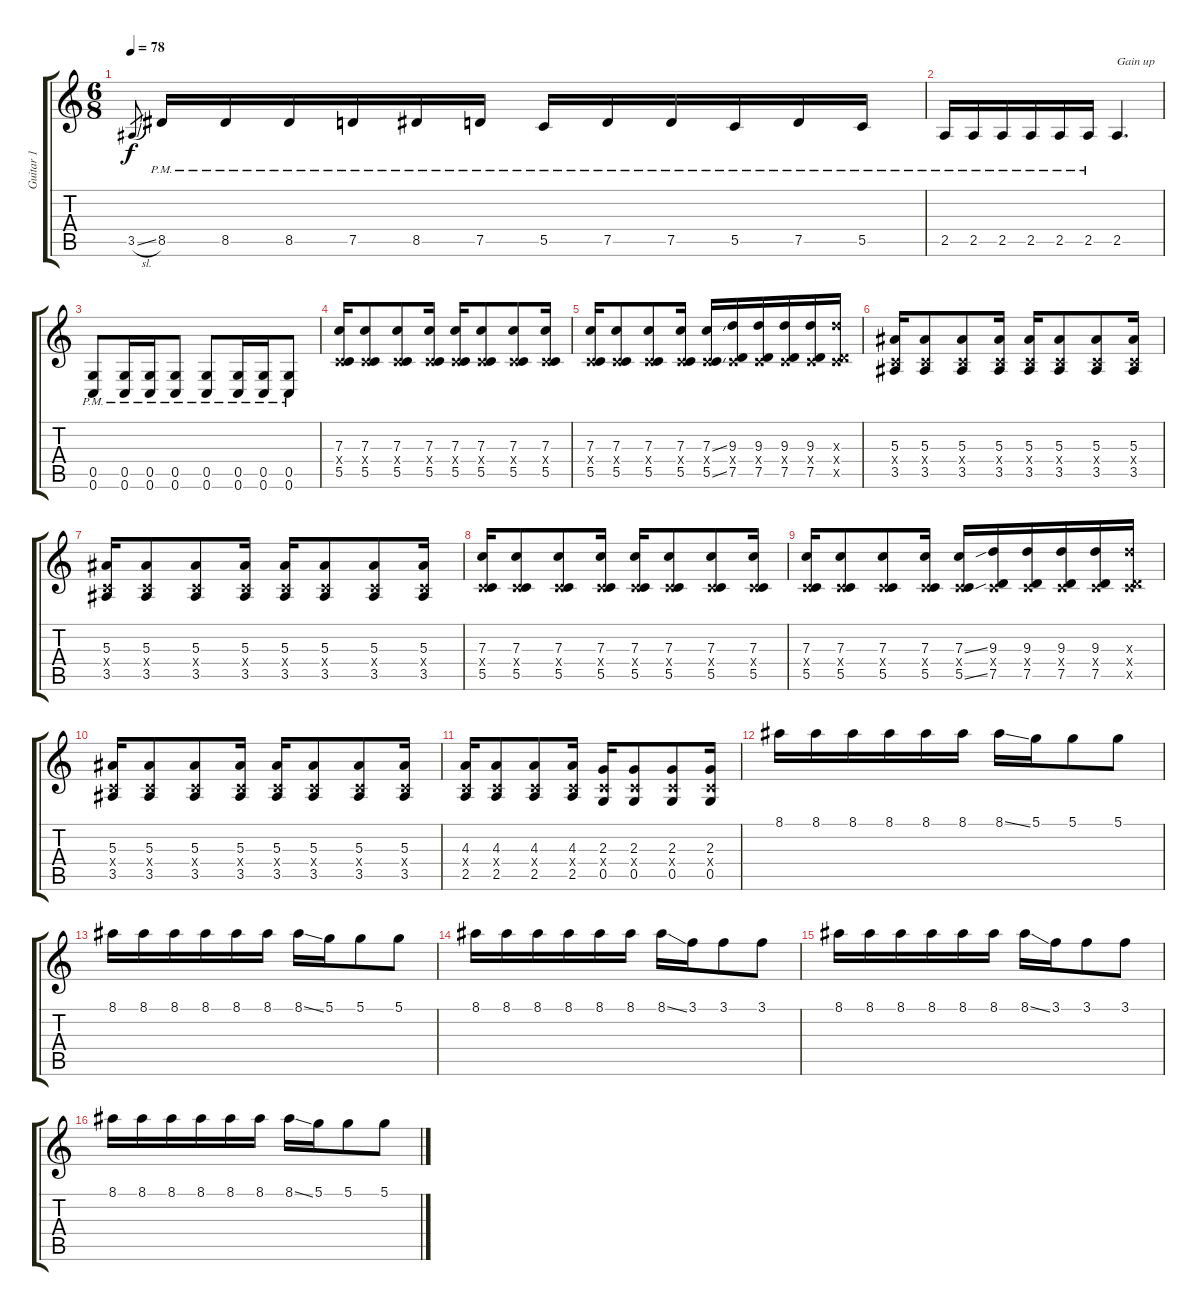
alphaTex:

\track ("Guitar 1" "Guitar 1") {instrument distortionguitar}
\staff {score tabs}
\tuning (D4 A3 F3 C3 G2 C2) {hide}
\ts (6 8)
\tempo 78
\clef g2
\ks c
3.5{sl}.8{gr dy f} 8.5{pm}.16 8.5{pm}.16 8.5{pm}.16 7.5{pm}.16 8.5{pm}.16 7.5{pm}.16 5.5{pm}.16 7.5{pm}.16 7.5{pm}.16 5.5{pm}.16 7.5{pm}.16 5.5{pm}.16 |
2.5{pm}.16 2.5{pm}.16 2.5{pm}.16 2.5{pm}.16 2.5{pm}.16 2.5{pm}.16 2.5.4{d txt "Gain up" instrument distortionguitar} |
(0.5{pm} 0.6{pm}).8 (0.5{pm} 0.6{pm}).16 (0.5{pm} 0.6{pm}).16 (0.5{pm} 0.6{pm}).8 (0.5{pm} 0.6{pm}).8 (0.5{pm} 0.6{pm}).16 (0.5{pm} 0.6{pm}).16 (0.5{pm} 0.6{pm}).8 |
(7.3 0.4{x} 5.5).16 (7.3 0.4{x} 5.5).8 (7.3 0.4{x} 5.5).8 (7.3 0.4{x} 5.5).16 (7.3 0.4{x} 5.5).16 (7.3 0.4{x} 5.5).8 (7.3 0.4{x} 5.5).8 (7.3 0.4{x} 5.5).16 |
(7.3 0.4{x} 5.5).16 (7.3 0.4{x} 5.5).8 (7.3 0.4{x} 5.5).8 (7.3 0.4{x} 5.5).16 (7.3{ss} 0.4{x} 5.5{ss}).16 (9.3 0.4{x} 7.5).16 (9.3 0.4{x} 7.5).16 (9.3 0.4{x} 7.5).16 (9.3 0.4{x} 7.5).16 (9.3{x} 0.4{x} 7.5{x}).16 |
(5.3 0.4{x} 3.5).16 (5.3 0.4{x} 3.5).8 (5.3 0.4{x} 3.5).8 (5.3 0.4{x} 3.5).16 (5.3 0.4{x} 3.5).16 (5.3 0.4{x} 3.5).8 (5.3 0.4{x} 3.5).8 (5.3 0.4{x} 3.5).16 |
(5.3 0.4{x} 3.5).16 (5.3 0.4{x} 3.5).8 (5.3 0.4{x} 3.5).8 (5.3 0.4{x} 3.5).16 (5.3 0.4{x} 3.5).16 (5.3 0.4{x} 3.5).8 (5.3 0.4{x} 3.5).8 (5.3 0.4{x} 3.5).16 |
(7.3 0.4{x} 5.5).16 (7.3 0.4{x} 5.5).8 (7.3 0.4{x} 5.5).8 (7.3 0.4{x} 5.5).16 (7.3 0.4{x} 5.5).16 (7.3 0.4{x} 5.5).8 (7.3 0.4{x} 5.5).8 (7.3 0.4{x} 5.5).16 |
(7.3 0.4{x} 5.5).16 (7.3 0.4{x} 5.5).8 (7.3 0.4{x} 5.5).8 (7.3 0.4{x} 5.5).16 (7.3{ss} 0.4{x} 5.5{ss}).16 (9.3 0.4{x} 7.5).16 (9.3 0.4{x} 7.5).16 (9.3 0.4{x} 7.5).16 (9.3 0.4{x} 7.5).16 (9.3{x} 0.4{x} 7.5{x}).16 |
(5.3 0.4{x} 3.5).16 (5.3 0.4{x} 3.5).8 (5.3 0.4{x} 3.5).8 (5.3 0.4{x} 3.5).16 (5.3 0.4{x} 3.5).16 (5.3 0.4{x} 3.5).8 (5.3 0.4{x} 3.5).8 (5.3 0.4{x} 3.5).16 |
(4.3 0.4{x} 2.5).16 (4.3 0.4{x} 2.5).8 (4.3 0.4{x} 2.5).8 (4.3 0.4{x} 2.5).16 (2.3 0.4{x} 0.5).16 (2.3 0.4{x} 0.5).8 (2.3 0.4{x} 0.5).8 (2.3 0.4{x} 0.5).16 |
8.1.16 8.1.16 8.1.16 8.1.16 8.1.16 8.1.16 8.1{ss}.16 5.1.16 5.1.8 5.1.8 |
8.1.16 8.1.16 8.1.16 8.1.16 8.1.16 8.1.16 8.1{ss}.16 5.1.16 5.1.8 5.1.8 |
8.1.16 8.1.16 8.1.16 8.1.16 8.1.16 8.1.16 8.1{ss}.16 3.1.16 3.1.8 3.1.8 |
8.1.16 8.1.16 8.1.16 8.1.16 8.1.16 8.1.16 8.1{ss}.16 3.1.16 3.1.8 3.1.8 |
8.1.16 8.1.16 8.1.16 8.1.16 8.1.16 8.1.16 8.1{ss}.16 5.1.16 5.1.8 5.1.8
